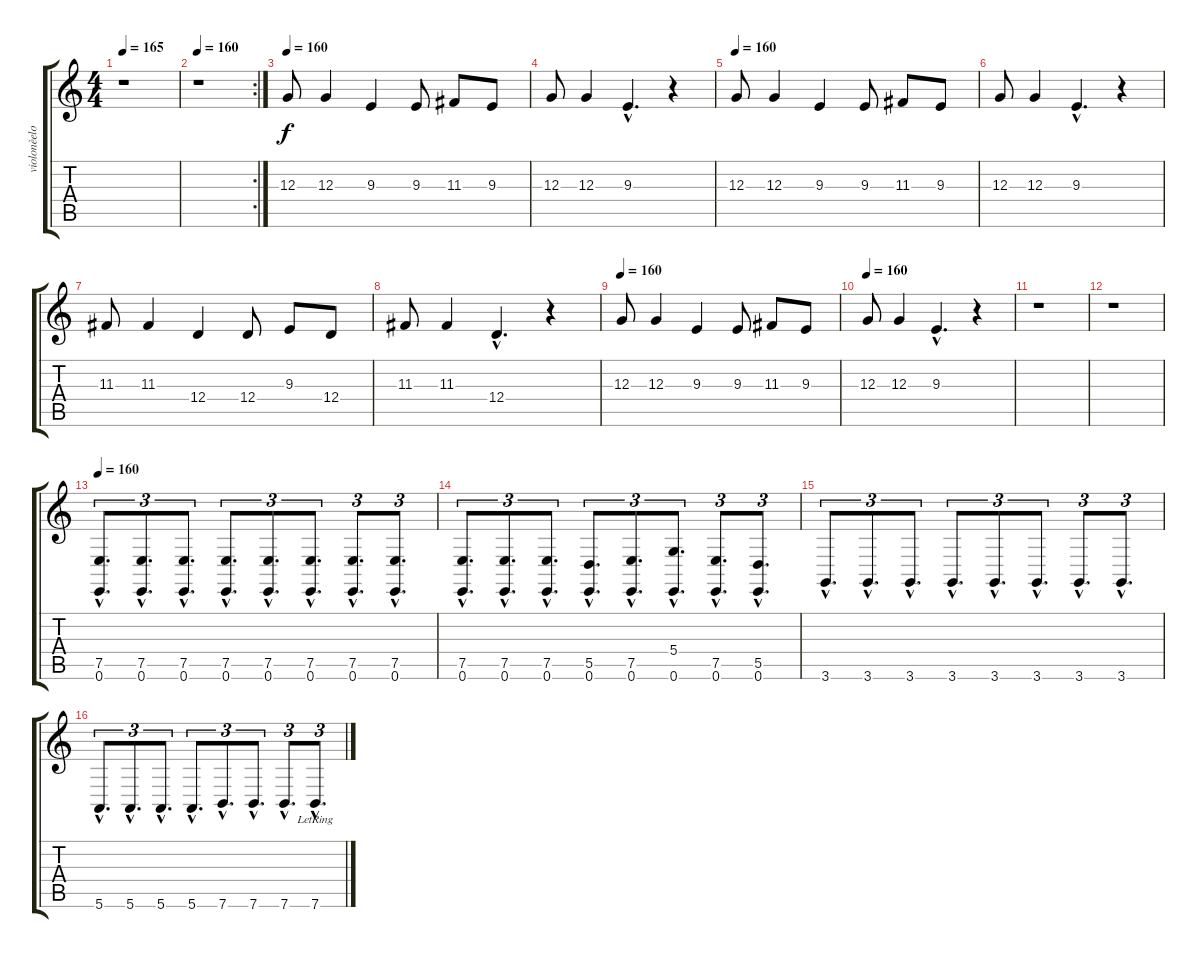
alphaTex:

\track ("violonèelo" "violonèelo") {instrument cello}
\staff {score tabs}
\tuning (E4 B3 G3 D3 A2 E2) {hide}
\ts (4 4)
\tempo 165
\clef g2
\ks c
r.1{dy f} |
\rc 2
\tempo 165
\tempo 160
r.1 |
\tempo 165
\tempo 160
12.3.8 12.3.4 9.3.4 9.3.8 11.3.8 9.3.8 |
12.3.8 12.3.4 9.3{hac}.4{d} r.4 |
\tempo 165
\tempo 160
12.3.8 12.3.4 9.3.4 9.3.8 11.3.8 9.3.8 |
12.3.8 12.3.4 9.3{hac}.4{d} r.4 |
11.3.8 11.3.4 12.4.4 12.4.8 9.3.8 12.4.8 |
11.3.8 11.3.4 12.4{hac}.4{d} r.4 |
\tempo 165
\tempo 160
12.3.8 12.3.4 9.3.4 9.3.8 11.3.8 9.3.8 |
\tempo 165
\tempo 160
12.3.8 12.3.4 9.3{hac}.4{d} r.4 |
r.1 |
r.1 |
\tempo 160
(7.5{hac} 0.6{hac}).8{d tu (3 2)} (7.5{hac} 0.6{hac}).8{d tu (3 2)} (7.5{hac} 0.6{hac}).8{d tu (3 2)} (7.5{hac} 0.6{hac}).8{d tu (3 2)} (7.5{hac} 0.6{hac}).8{d tu (3 2)} (7.5{hac} 0.6{hac}).8{d tu (3 2)} (7.5{hac} 0.6{hac}).8{d tu (3 2)} (7.5{hac} 0.6{hac}).8{d tu (3 2)} |
(7.5{hac} 0.6{hac}).8{d tu (3 2)} (7.5{hac} 0.6{hac}).8{d tu (3 2)} (7.5{hac} 0.6{hac}).8{d tu (3 2)} (5.5{hac} 0.6{hac}).8{d tu (3 2)} (7.5{hac} 0.6{hac}).8{d tu (3 2)} (5.4{hac} 0.6{hac}).8{d tu (3 2)} (7.5{hac} 0.6{hac}).8{d tu (3 2)} (5.5{hac} 0.6{hac}).8{d tu (3 2)} |
3.6{hac}.8{d tu (3 2)} 3.6{hac}.8{d tu (3 2)} 3.6{hac}.8{d tu (3 2)} 3.6{hac}.8{d tu (3 2)} 3.6{hac}.8{d tu (3 2)} 3.6{hac}.8{d tu (3 2)} 3.6{hac}.8{d tu (3 2)} 3.6{hac}.8{d tu (3 2)} |
5.6{hac}.8{d tu (3 2)} 5.6{hac}.8{d tu (3 2)} 5.6{hac}.8{d tu (3 2)} 5.6{hac}.8{d tu (3 2)} 7.6{hac}.8{d tu (3 2)} 7.6{hac}.8{d tu (3 2)} 7.6{hac}.8{d tu (3 2)} 7.6{hac lr}.8{d tu (3 2)}
